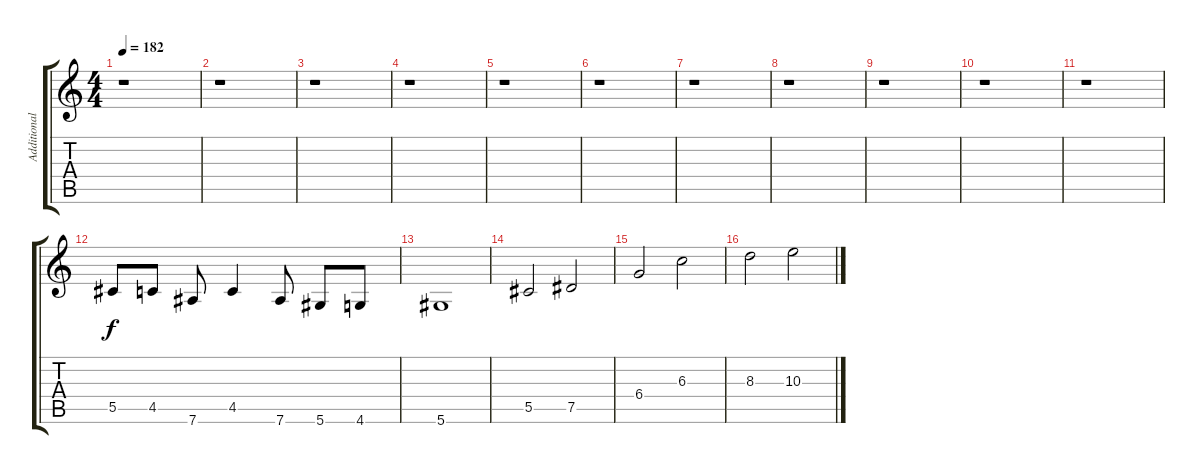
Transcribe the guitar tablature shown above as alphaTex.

\track ("Additional Guitars" "Additional") {instrument distortionguitar}
\staff {score tabs}
\tuning (Eb4 Bb3 Gb3 Db3 Ab2 Eb2) {hide}
\ts (4 4)
\tempo 182
\clef g2
\ks c
r.1{dy f} |
r.1 |
r.1 |
r.1 |
r.1 |
r.1 |
r.1 |
r.1 |
r.1 |
r.1 |
r.1 |
5.5.8 4.5.8 7.6.8 4.5.4 7.6.8 5.6.8 4.6.8 |
5.6.1 |
5.5.2 7.5.2 |
6.4.2 6.3.2 |
8.3.2 10.3.2
